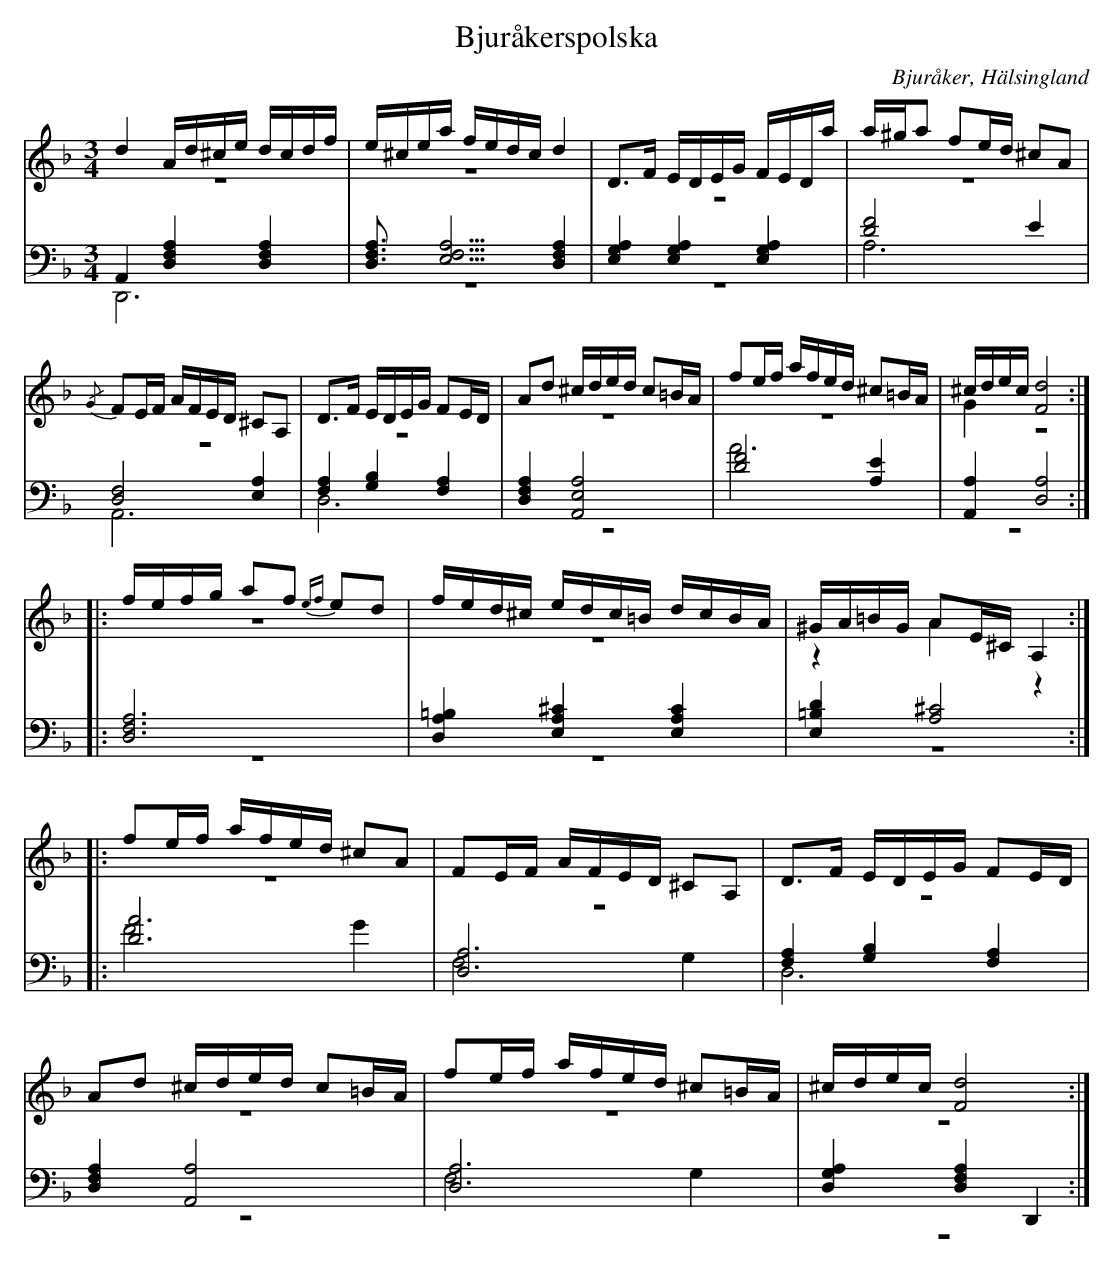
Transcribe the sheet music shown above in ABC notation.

X:1
T: Bjuråkerspolska
O: Bjuråker, Hälsingland
M: 3/4
L: 1/16
K: Dm
V:1
V:2 merge
V:3
V:4 merge
V:1
d4 Ad^ce dcdf |e^cea fedc d4|D2>F2 EDEG FEDa|a^ga2 f2ed ^c2A2|
{/G}F2EF AFED ^C2A,2|D2>F2 EDEG F2ED|A2d2 ^cded c2=BA|f2ef afed ^c2=BA|^cdec [F8d8]:|
|:fefg a2f2 {ef}e2d2 |fed^c edc=B dcBA|^GA=BG A2E^C A,4:|
|:f2ef afed ^c2A2|F2EF AFED ^C2A,2|D2>F2 EDEG F2ED|
A2d2 ^cded c2=BA|f2ef afed ^c2=BA|^cdec [F8d8]:|
V:2
z12|z12|z12|z12|
z12|z12|z12|z12|G4 z8:|
|:z12|z12|z4 A4 z4:|
|:z12|z12|z12|
z12|z12|z12:|
V:3 clef=bass
A,,4 [D,4F,4A,4] [D,4F,4A,4]|[D,3F,3A,3] [E,5F,5A,5] [D,4F,4A,4]|[E,4G,4A,4] [E,4G,4A,4] [E,4G,4A,4]|[D8F8] E4|
[D,8F,8] [E,4A,4]|[F,4A,4] [G,4B,4] [F,4A,4]|[D,4F,4A,4] [A,,8E,8A,8]|[D8F8] [A,4E4]|[A,,4A,4] [D,8A,8]:|
|:[D,12F,12A,12]|[D,4A,4=B,4] [E,4A,4^C4] [E,4A,4C4]|[E,4=B,4D4] [A,8^C8]:|
|:[D12A12]|[D,12A,12]|[F,4A,4] [G,4B,4] [F,4A,4]|
[D,4F,4A,4] [A,,8A,8]|[D,12A,12]|[D,4G,4A,4] [D,4F,4A,4] D,,4:|
V:4 clef=bass
D,,12|z12|z12|A,12|
A,,12|D,12|z12|A12|z12:|
|:z12|z12|z12:|
|:F8 G4|F,8 G,4|D,12|
z12|F,8 G,4|z12:|
